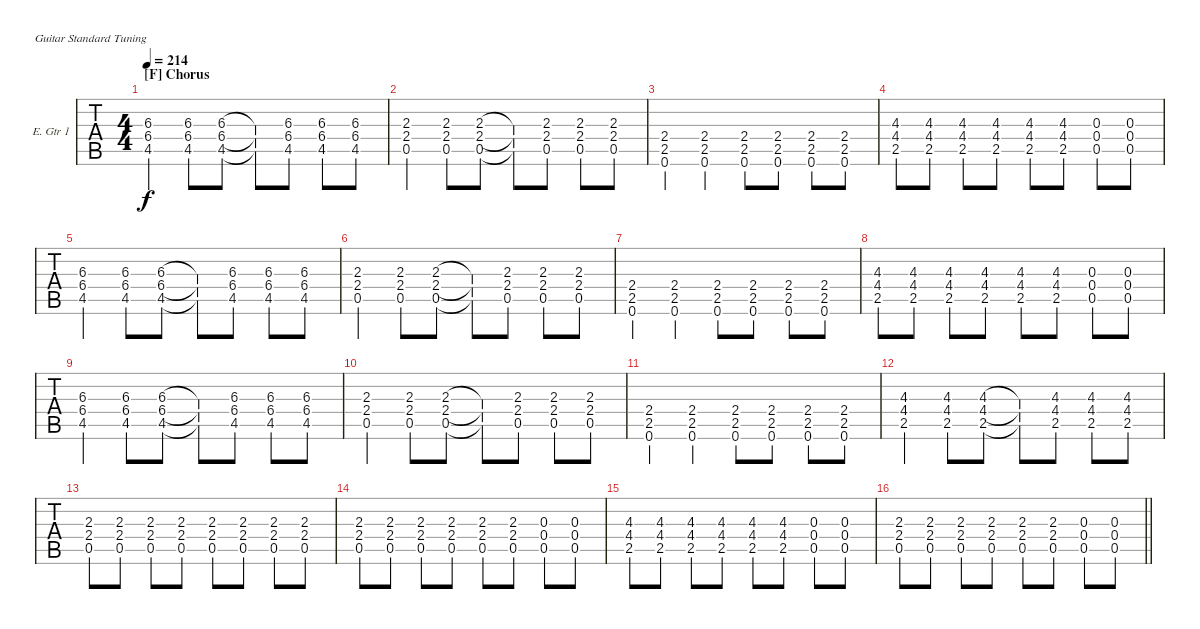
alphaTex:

\bracketExtendMode groupsimilarinstruments
\firstSystemTrackNameOrientation horizontal
\otherSystemsTrackNameOrientation horizontal
\track ("Matt Skiba - Guitar One" "E. Gtr 1") {instrument distortionguitar}
\staff {tabs}
\tuning (E4 B3 G3 D3 A2 E2)
\ts (4 4)
\section ("F" "Chorus")
\tempo 214
\clef g2
\ks c
(6.3 6.4 4.5).4{dy f} (6.3 6.4 4.5).8 (6.3 6.4 4.5).8 (6.3{t} 6.4{t} 4.5{t}).8 (6.3 6.4 4.5).8 (6.3 6.4 4.5).8 (6.3 6.4 4.5).8 |
(2.3 2.4 0.5).4 (2.3 2.4 0.5).8 (2.3 2.4 0.5).8 (2.3{t} 2.4{t} 0.5{t}).8 (2.3 2.4 0.5).8 (2.3 2.4 0.5).8 (2.3 2.4 0.5).8 |
(2.4 2.5 0.6).4 (2.4 2.5 0.6).4 (2.4 2.5 0.6).8 (2.4 2.5 0.6).8 (2.4 2.5 0.6).8 (2.4 2.5 0.6).8 |
(4.3 4.4 2.5).8 (4.3 4.4 2.5).8 (4.3 4.4 2.5).8 (4.3 4.4 2.5).8 (4.3 4.4 2.5).8 (4.3 4.4 2.5).8 (0.3 0.4 0.5).8 (0.3 0.4 0.5).8 |
(6.3 6.4 4.5).4 (6.3 6.4 4.5).8 (6.3 6.4 4.5).8 (6.3{t} 6.4{t} 4.5{t}).8 (6.3 6.4 4.5).8 (6.3 6.4 4.5).8 (6.3 6.4 4.5).8 |
(2.3 2.4 0.5).4 (2.3 2.4 0.5).8 (2.3 2.4 0.5).8 (2.3{t} 2.4{t} 0.5{t}).8 (2.3 2.4 0.5).8 (2.3 2.4 0.5).8 (2.3 2.4 0.5).8 |
(2.4 2.5 0.6).4 (2.4 2.5 0.6).4 (2.4 2.5 0.6).8 (2.4 2.5 0.6).8 (2.4 2.5 0.6).8 (2.4 2.5 0.6).8 |
(4.3 4.4 2.5).8 (4.3 4.4 2.5).8 (4.3 4.4 2.5).8 (4.3 4.4 2.5).8 (4.3 4.4 2.5).8 (4.3 4.4 2.5).8 (0.3 0.4 0.5).8 (0.3 0.4 0.5).8 |
(6.3 6.4 4.5).4 (6.3 6.4 4.5).8 (6.3 6.4 4.5).8 (6.3{t} 6.4{t} 4.5{t}).8 (6.3 6.4 4.5).8 (6.3 6.4 4.5).8 (6.3 6.4 4.5).8 |
(2.3 2.4 0.5).4 (2.3 2.4 0.5).8 (2.3 2.4 0.5).8 (2.3{t} 2.4{t} 0.5{t}).8 (2.3 2.4 0.5).8 (2.3 2.4 0.5).8 (2.3 2.4 0.5).8 |
(2.4 2.5 0.6).4 (2.4 2.5 0.6).4 (2.4 2.5 0.6).8 (2.4 2.5 0.6).8 (2.4 2.5 0.6).8 (2.4 2.5 0.6).8 |
(4.3 4.4 2.5).4 (4.3 4.4 2.5).8 (4.3 4.4 2.5).8 (4.3{t} 4.4{t} 2.5{t}).8 (4.3 4.4 2.5).8 (4.3 4.4 2.5).8 (4.3 4.4 2.5).8 |
(2.3 2.4 0.5).8 (2.3 2.4 0.5).8 (2.3 2.4 0.5).8 (2.3 2.4 0.5).8 (2.3 2.4 0.5).8 (2.3 2.4 0.5).8 (2.3 2.4 0.5).8 (2.3 2.4 0.5).8 |
(2.3 2.4 0.5).8 (2.3 2.4 0.5).8 (2.3 2.4 0.5).8 (2.3 2.4 0.5).8 (2.3 2.4 0.5).8 (2.3 2.4 0.5).8 (0.3 0.4 0.5).8 (0.3 0.4 0.5).8 |
(4.3 4.4 2.5).8 (4.3 4.4 2.5).8 (4.3 4.4 2.5).8 (4.3 4.4 2.5).8 (4.3 4.4 2.5).8 (4.3 4.4 2.5).8 (0.3 0.4 0.5).8 (0.3 0.4 0.5).8 |
\barLineRight lightlight
(2.3 2.4 0.5).8 (2.3 2.4 0.5).8 (2.3 2.4 0.5).8 (2.3 2.4 0.5).8 (2.3 2.4 0.5).8 (2.3 2.4 0.5).8 (0.3 0.4 0.5).8 (0.3 0.4 0.5).8
